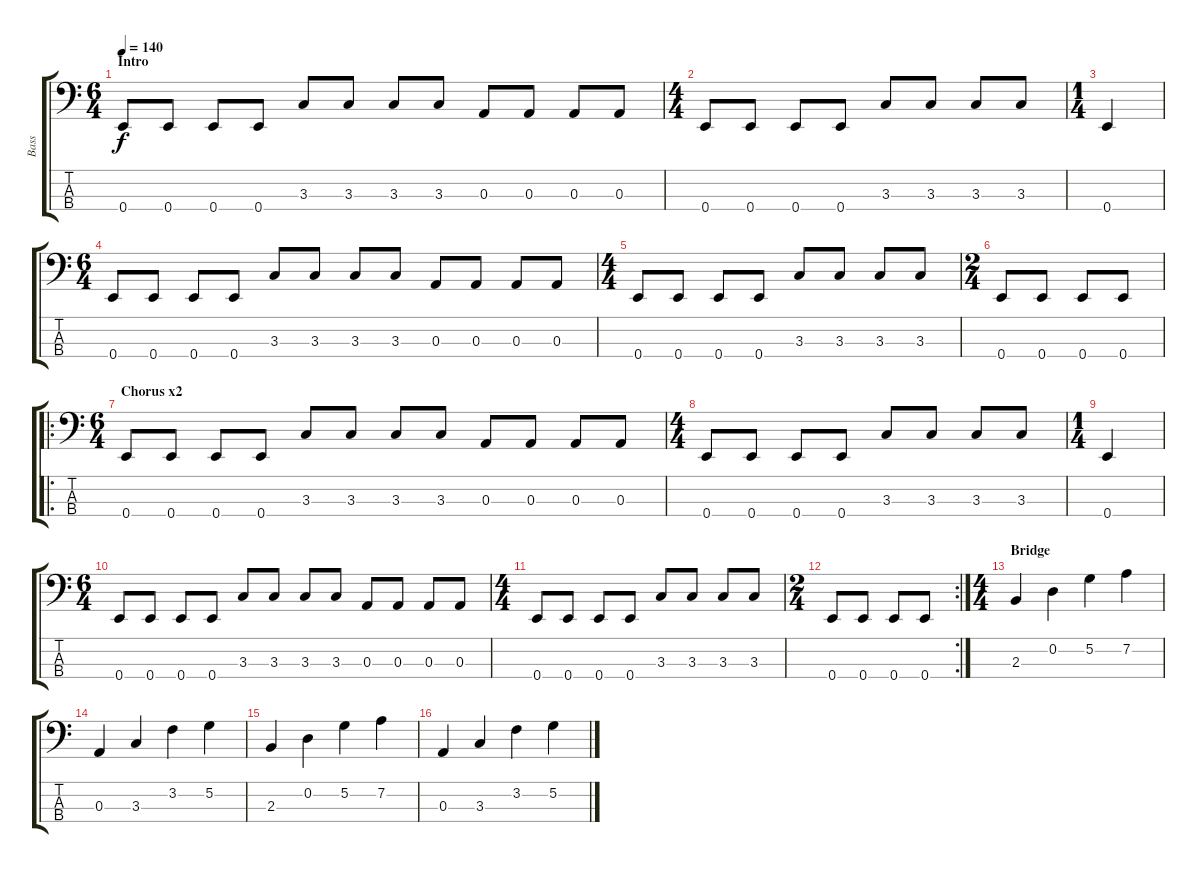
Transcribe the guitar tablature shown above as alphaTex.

\track ("Bass" "Bass") {instrument electricbasspick}
\staff {score tabs}
\tuning (G2 D2 A1 E1) {hide}
\ts (6 4)
\section ("" "Intro")
\tempo 140
\clef f4
\ks c
0.4.8{dy f instrument electricbasspick} 0.4.8 0.4.8 0.4.8 3.3.8 3.3.8 3.3.8 3.3.8 0.3.8 0.3.8 0.3.8 0.3.8 |
\ts (4 4)
0.4.8 0.4.8 0.4.8 0.4.8 3.3.8 3.3.8 3.3.8 3.3.8 |
\ts (1 4)
0.4.4 |
\ts (6 4)
0.4.8 0.4.8 0.4.8 0.4.8 3.3.8 3.3.8 3.3.8 3.3.8 0.3.8 0.3.8 0.3.8 0.3.8 |
\ts (4 4)
0.4.8 0.4.8 0.4.8 0.4.8 3.3.8 3.3.8 3.3.8 3.3.8 |
\ts (2 4)
0.4.8 0.4.8 0.4.8 0.4.8 |
\ro
\ts (6 4)
\section ("" "Chorus x2")
0.4.8 0.4.8 0.4.8 0.4.8 3.3.8 3.3.8 3.3.8 3.3.8 0.3.8 0.3.8 0.3.8 0.3.8 |
\ts (4 4)
0.4.8 0.4.8 0.4.8 0.4.8 3.3.8 3.3.8 3.3.8 3.3.8 |
\ts (1 4)
0.4.4 |
\ts (6 4)
0.4.8 0.4.8 0.4.8 0.4.8 3.3.8 3.3.8 3.3.8 3.3.8 0.3.8 0.3.8 0.3.8 0.3.8 |
\ts (4 4)
0.4.8 0.4.8 0.4.8 0.4.8 3.3.8 3.3.8 3.3.8 3.3.8 |
\rc 2
\ts (2 4)
0.4.8 0.4.8 0.4.8 0.4.8 |
\ts (4 4)
\section ("" "Bridge")
2.3.4 0.2.4 5.2.4 7.2.4 |
0.3.4 3.3.4 3.2.4 5.2.4 |
2.3.4 0.2.4 5.2.4 7.2.4 |
0.3.4 3.3.4 3.2.4 5.2.4
